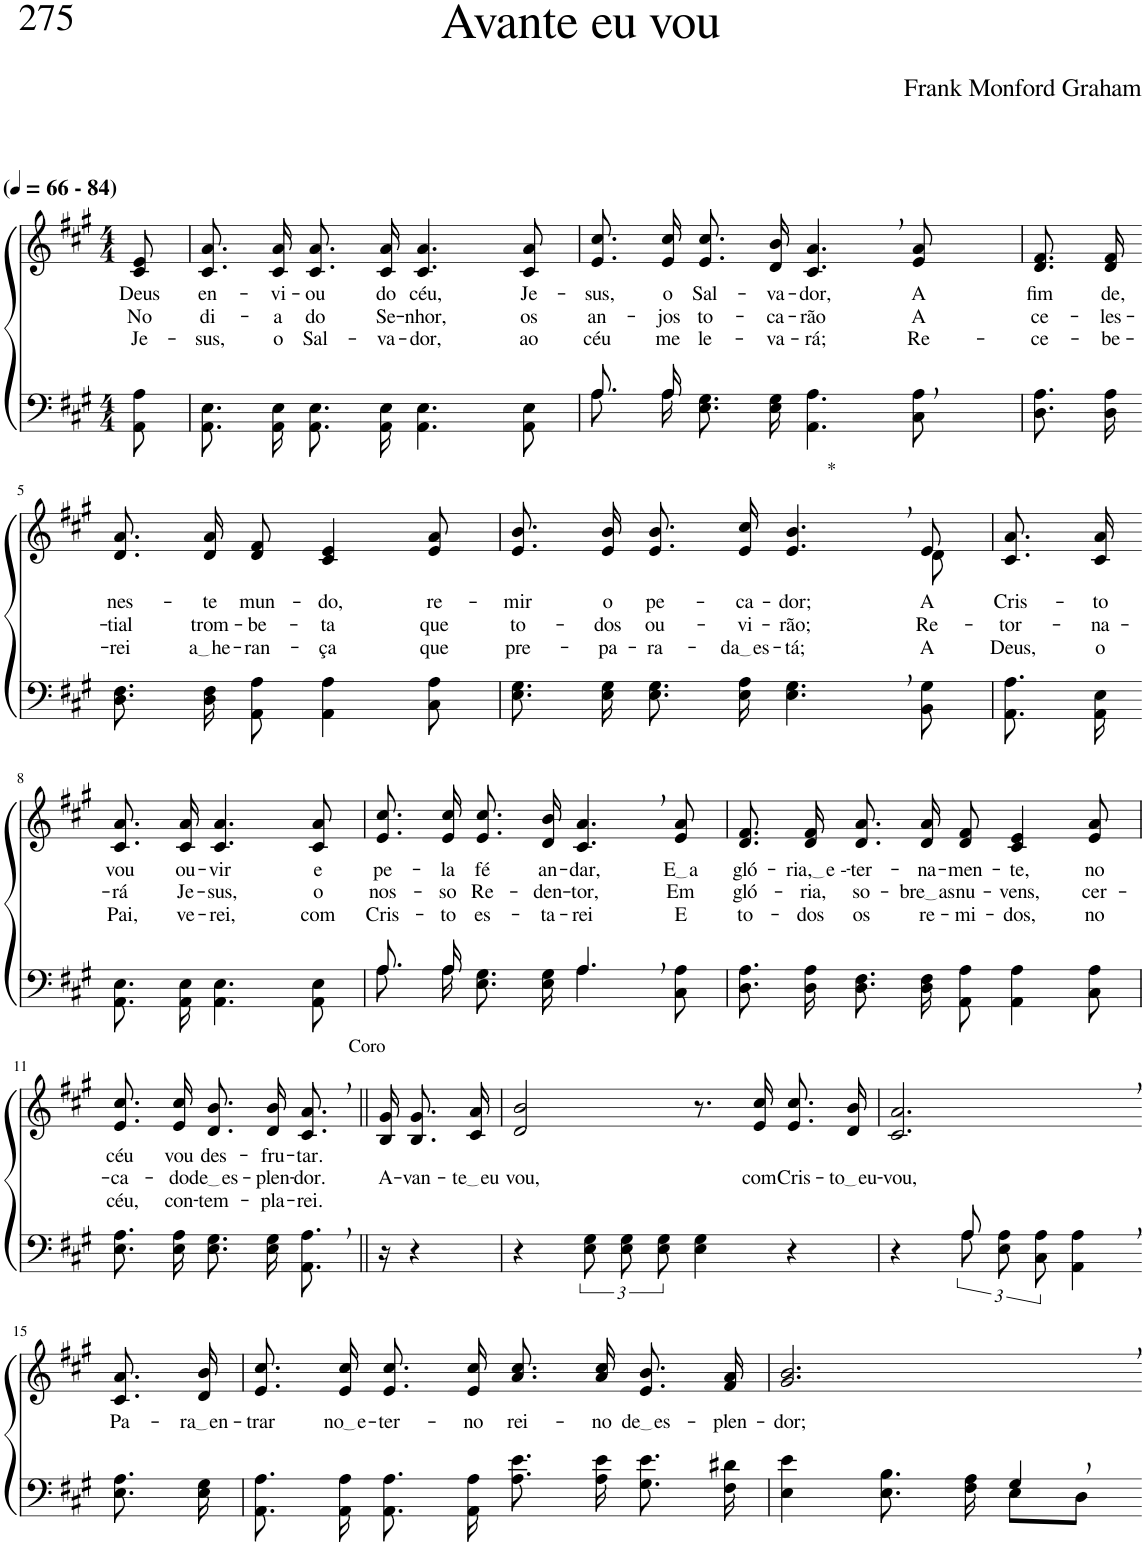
**kern	**kern	**text	**text	**text
*part2	*part1	*part1	*part1	*part1
*staff2	*staff1	*staff1	*staff1	*staff1
*I"Parte III e IV	*I"Parte I e II	*	*	*
*clefF4	*clefG2	*	*	*
*k[f#c#g#]	*k[f#c#g#]	*	*	*
*M4/4	*M4/4	*	*	*
*MM66	*MM66	*	*	*
=1	=1	=1	=1	=1
!	!LO:TX:a:B:t=(	!	!	!
!	!LO:TX:a:B:t=- 84)	!	!	!
!	!	!LO:LY:b	!LO:LY:b	!LO:LY:b
8AA\ 8A\	8c#/ 8e/	Deus	No	Je-
=2	=2	=2	=2	=2
!	!	!LO:LY:b	!LO:LY:b	!LO:LY:b
8.AA\ 8.E\	8.c#/ 8.a/L	en-	di-	-sus,
!	!	!LO:LY:b	!LO:LY:b	!LO:LY:b
16AA\ 16E\	16c#/ 16a/Jk	-vi-	-a	o
!	!	!LO:LY:b	!LO:LY:b	!LO:LY:b
8.AA\ 8.E\	8.c#/ 8.a/L	-ou	do	Sal-
!	!	!LO:LY:b	!LO:LY:b	!LO:LY:b
16AA\ 16E\	16c#/ 16a/Jk	do	Se-	-va-
!	!	!LO:LY:b	!LO:LY:b	!LO:LY:b
4.AA\ 4.E\	4.c#/ 4.a/	céu,	-nhor,	-dor,
!	!	!LO:LY:b	!LO:LY:b	!LO:LY:b
8AA\ 8E\	8c#/ 8a/	Je-	os	ao
=3	=3	=3	=3	=3
*^	*	*	*	*
!	!	!	!LO:LY:b	!LO:LY:b	!LO:LY:b
8.A/	8.A\	8.e/ 8.cc#/L	-sus,	an-	céu
!	!	!	!LO:LY:b	!LO:LY:b	!LO:LY:b
16A/	16A\	16e/ 16cc#/Jk	o	-jos	me
!	!	!	!LO:LY:b	!LO:LY:b	!LO:LY:b
2.ryy	8.E\ 8.G#\	8.e/ 8.cc#/L	Sal-	to-	le-
!	!	!	!LO:LY:b	!LO:LY:b	!LO:LY:b
.	16E\ 16G#\	16d/ 16b/Jk	-va-	-ca-	-va-
!	!	!	!LO:LY:b	!LO:LY:b	!LO:LY:b
.	4.AA\ 4.A\	4.c#/, 4.a/,	-dor,	-rão	-rá;
!	!	!	!LO:LY:b	!LO:LY:b	!LO:LY:b
.	8C#\ 8A\	8e/ 8a/	A	A	Re-
=4	=4	=4	=4	=4	=4
!	!	!	!LO:LY:b	!LO:LY:b	!LO:LY:b
*v	*v	*	*	*	*
8.D\ 8.A\	8.d/ 8.f#/L	fim	ce-	-ce-
!	!	!LO:LY:b	!LO:LY:b	!LO:LY:b
16D\ 16A\	16d/ 16f#/Jk	de,	-les-	-be-
!!LO:LB:g=z
=5-	=5-	=5-	=5-	=5-
!	!	!LO:LY:b	!LO:LY:b	!LO:LY:b
8.D\ 8.F#\	8.d/ 8.a/L	nes-	-tial	-rei
!	!	!LO:LY:b	!LO:LY:b	!LO:LY:b
16D\ 16F#\	16d/ 16a/Jk	-te	trom-	a he
!	!	!LO:LY:b	!LO:LY:b	!LO:LY:b
8AA\ 8A\	8d/ 8f#/	mun-	-be-	-ran-
!	!	!LO:LY:b	!LO:LY:b	!LO:LY:b
4AA\ 4A\	4c#/ 4e/	-do,	-ta	-ça
!	!	!LO:LY:b	!LO:LY:b	!LO:LY:b
8C#\ 8A\	8e/ 8a/	re-	que	que
=6	=6	=6	=6	=6
!	!	!LO:LY:b	!LO:LY:b	!LO:LY:b
*	*^	*	*	*
8.E\ 8.G#\	8.e/ 8.b/L	2..ryy	-mir	to-	pre-
!	!	!	!LO:LY:b	!LO:LY:b	!LO:LY:b
16E\ 16G#\	16e/ 16b/Jk	.	o	-dos	-pa-
!	!	!	!LO:LY:b	!LO:LY:b	!LO:LY:b
8.E\ 8.G#\	8.e/ 8.b/L	.	pe-	ou-	-ra-
!	!	!	!LO:LY:b	!LO:LY:b	!LO:LY:b
16E\ 16A\	16e/ 16cc#/Jk	.	-ca-	-vi-	da es
!	!LO:TX:a:t=*	!	!	!	!
!	!	!	!LO:LY:b	!LO:LY:b	!LO:LY:b
4.E\, 4.G#\,	4.e/, 4.b/,	.	-dor;	-rão;	-tá;
!	!	!	!	!LO:LY:b	!
!	!	!	!LO:LY:b	!	!LO:LY:b
8BB\ 8G#\	8e/	8d\	A	.	-A
=7	=7	=7	=7	=7	=7
!	!	!	!LO:LY:b	!LO:LY:b	!LO:LY:b
*	*v	*v	*	*	*
8.AA\ 8.A\	8.c#/ 8.a/L	Cris-	-tor-	Deus,
!	!	!LO:LY:b	!LO:LY:b	!LO:LY:b
16AA\ 16E\	16c#/ 16a/Jk	-to	-na-	o
!!LO:LB:g=z
=8-	=8-	=8-	=8-	=8-
!	!	!LO:LY:b	!LO:LY:b	!LO:LY:b
8.AA\ 8.E\	8.c#/ 8.a/L	vou	-rá	Pai,
!	!	!LO:LY:b	!LO:LY:b	!LO:LY:b
16AA\ 16E\	16c#/ 16a/Jk	ou-	Je-	ve-
!	!	!LO:LY:b	!LO:LY:b	!LO:LY:b
4.AA\ 4.E\	4.c#/ 4.a/	-vir	-sus,	-rei,
!	!	!LO:LY:b	!LO:LY:b	!LO:LY:b
8AA\ 8E\	8c#/ 8a/	e	o	com
=9	=9	=9	=9	=9
*^	*	*	*	*
!	!	!	!LO:LY:b	!LO:LY:b	!LO:LY:b
8.A/	8.A\	8.e/ 8.cc#/L	pe-	nos-	Cris-
!	!	!	!LO:LY:b	!LO:LY:b	!LO:LY:b
16A/	16A\	16e/ 16cc#/Jk	-la	-so	-to
!	!	!	!LO:LY:b	!LO:LY:b	!LO:LY:b
4ryy	8.E\ 8.G#\	8.e/ 8.cc#/L	fé	Re-	es-
!	!	!	!LO:LY:b	!LO:LY:b	!LO:LY:b
.	16E\ 16G#\	16d/ 16b/Jk	an-	-den-	-ta-
!	!	!	!LO:LY:b	!LO:LY:b	!LO:LY:b
4.A,/	4.A\	4.c#/, 4.a/,	-dar,	-tor,	-rei
!	!	!	!LO:LY:b	!LO:LY:b	!LO:LY:b
8ryy	8C#\ 8A\	8e/ 8a/	E a	Em	E
=10	=10	=10	=10	=10	=10
!	!	!	!LO:LY:b	!LO:LY:b	!LO:LY:b
*v	*v	*	*	*	*
8.D\ 8.A\	8.d/ 8.f#/L	gló-	gló-	to-
!	!	!LO:LY:b	!LO:LY:b	!LO:LY:b
16D\ 16A\	16d/ 16f#/Jk	ria, e -	-ria,	-dos
!	!	!LO:LY:b	!LO:LY:b	!LO:LY:b
8.D\ 8.F#\	8.d/ 8.a/L	-ter-	so-	os
!	!	!LO:LY:b	!LO:LY:b	!LO:LY:b
16D\ 16F#\	16d/ 16a/Jk	-na-	bre as	re-
!	!	!LO:LY:b	!LO:LY:b	!LO:LY:b
8AA\ 8A\	8d/ 8f#/	-men-	nu-	-mi-
!	!	!LO:LY:b	!LO:LY:b	!LO:LY:b
4AA\ 4A\	4c#/ 4e/	-te,	-vens,	-dos,
!	!	!LO:LY:b	!LO:LY:b	!LO:LY:b
8C#\ 8A\	8e/ 8a/	no	cer-	no
!!LO:LB:g=z
=11	=11	=11	=11	=11
!	!	!LO:LY:b	!LO:LY:b	!LO:LY:b
8.E\ 8.A\	8.e/ 8.cc#/L	céu	-ca-	céu,
!	!	!LO:LY:b	!LO:LY:b	!LO:LY:b
16E\ 16A\	16e/ 16cc#/Jk	vou	-do	con-
!	!	!LO:LY:b	!LO:LY:b	!LO:LY:b
8.E\ 8.G#\	8.d/ 8.b/L	des-	de es	-tem-
!	!	!LO:LY:b	!LO:LY:b	!LO:LY:b
16E\ 16G#\	16d/ 16b/Jk	-fru-	-plen-	-pla-
!	!LO:TX:a:t=Coro	!	!	!
!	!	!LO:LY:b	!LO:LY:b	!LO:LY:b
8.AA\, 8.A\,	8.c#/, 8.a/,	-tar.	-dor.	-rei.
=12||	=12||	=12||	=12||	=12||
!	!	!	!LO:LY:b	!
16r	16B/ 16g#/	.	A-	.
!	!	!	!LO:LY:b	!
4r	8.B/ 8.g#/L	.	-van-	.
!	!	!	!LO:LY:b	!
.	16c#/ 16a/Jk	.	te eu	.
=13	=13	=13	=13	=13
!	!	!	!LO:LY:b	!
4r	2d/ 2b/	.	vou,	.
12E\ 12G#\	.	.	.	.
12E\ 12G#\	.	.	.	.
12E\ 12G#\	.	.	.	.
4E\ 4G#\	8.r	.	.	.
!	!	!	!LO:LY:b	!
.	16e/ 16cc#/	.	com	.
!	!	!	!LO:LY:b	!
4r	8.e/ 8.cc#/L	.	Cris-	.
!	!	!	!LO:LY:b	!
.	16d/ 16b/Jk	.	to eu	.
=14	=14	=14	=14	=14
*^	*	*	*	*
!	!	!	!	!LO:LY:b	!
4r	4ryy	2.c#/, 2.a/,	.	-vou,	.
8A/	12A\	.	.	.	.
.	12E\ 12A\	.	.	.	.
4.ryy	.	.	.	.	.
.	12C#\ 12A\	.	.	.	.
.	4AA\ 4A\	.	.	.	.
!!LO:LB:g=z
=15-	=15-	=15-	=15-	=15-	=15-
!	!	!	!LO:LY:b	!	!
*v	*v	*	*	*	*
8.E\ 8.A\	8.c#/ 8.a/L	Pa-	.	.
!	!	!LO:LY:b	!	!
16E\ 16G#\	16d/ 16b/Jk	ra en	.	.
=16	=16	=16	=16	=16
!	!	!LO:LY:b	!	!
8.AA\ 8.A\	8.e/ 8.cc#/L	-trar	.	.
!	!	!LO:LY:b	!	!
16AA\ 16A\	16e/ 16cc#/Jk	no e	.	.
!	!	!LO:LY:b	!	!
8.AA\ 8.A\	8.e/ 8.cc#/L	-ter-	.	.
!	!	!LO:LY:b	!	!
16AA\ 16A\	16e/ 16cc#/Jk	-no	.	.
!	!	!LO:LY:b	!	!
8.A\ 8.e\	8.a\ 8.cc#\L	rei-	.	.
!	!	!LO:LY:b	!	!
16A\ 16e\	16a\ 16cc#\Jk	-no	.	.
!	!	!LO:LY:b	!	!
8.G#\ 8.e\	8.e/ 8.b/L	de es	.	.
!	!	!LO:LY:b	!	!
16F#\ 16d#X\	16f#/ 16a/Jk	-plen-	.	.
=17	=17	=17	=17	=17
*^	*	*	*	*
!	!	!	!LO:LY:b	!	!
2ryy	4E\ 4e\	2.g#/, 2.b/,	-dor;	.	.
.	8.E\ 8.B\	.	.	.	.
.	16F#\ 16A\	.	.	.	.
4G#,/	8E\L	.	.	.	.
.	8D\J	.	.	.	.
*v	*v	*	*	*	*
=-	=-	=-	=-	=-
*-	*-	*-	*-	*-
